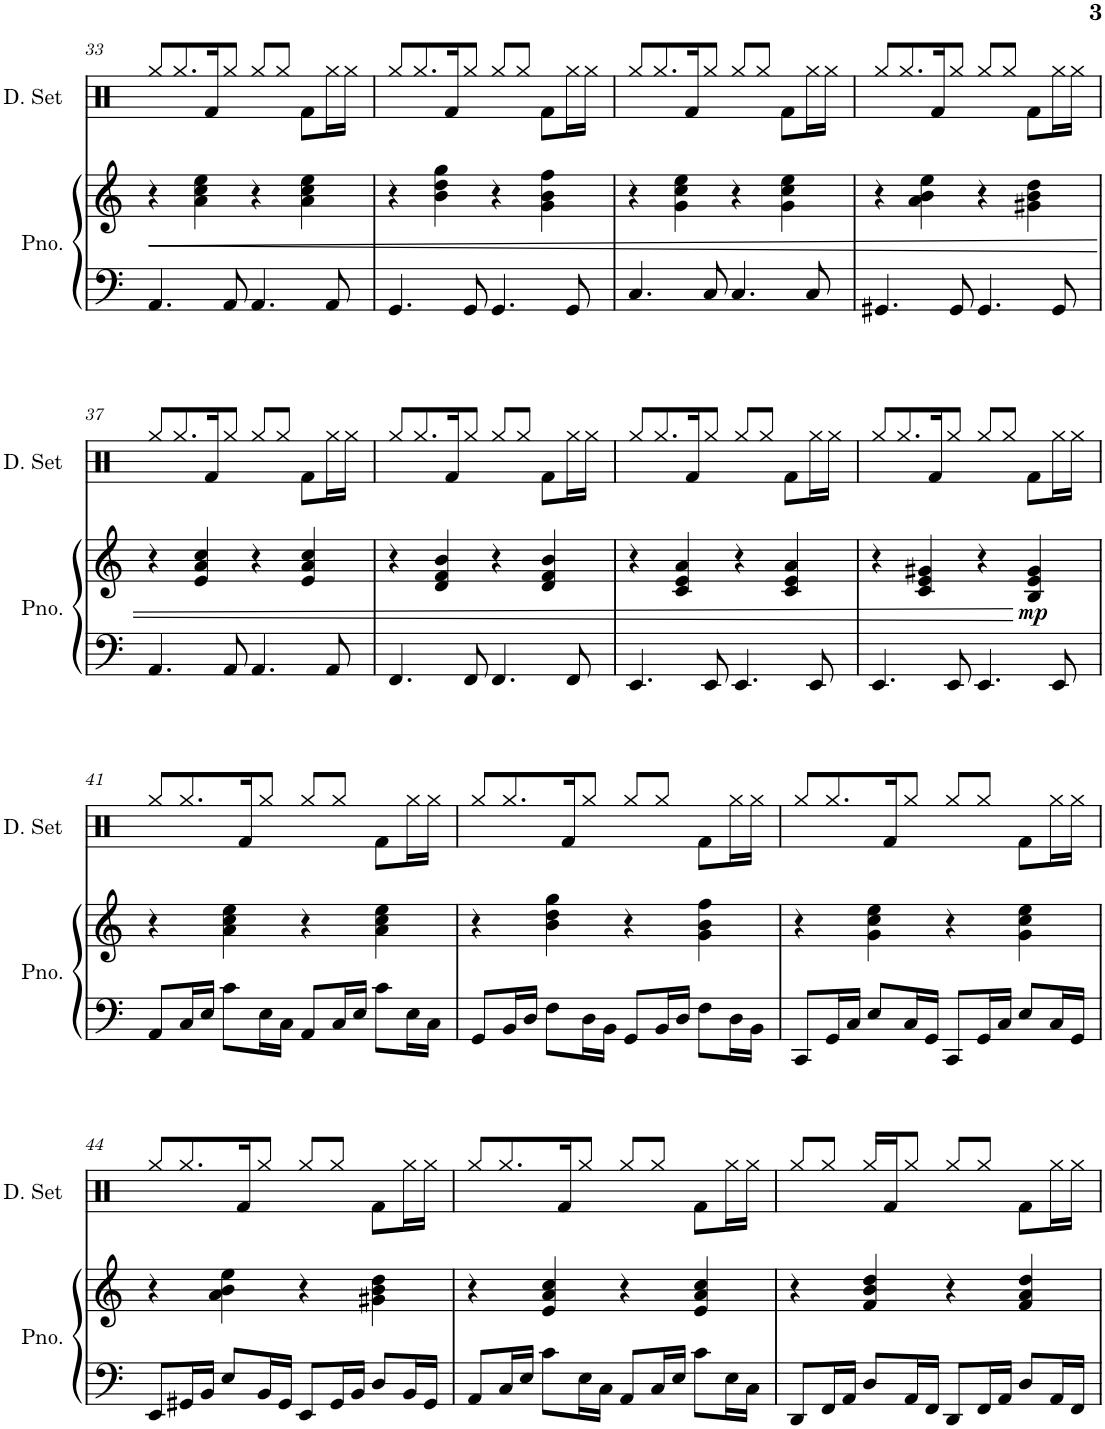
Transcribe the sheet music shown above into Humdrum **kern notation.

**kern	**kern	**dynam	**kern
*part2	*part2	*part2	*part1
*staff3	*staff2	*staff2/3	*staff1
*I"Piano	*	*	*I"Drumset
*I'Pno.	*	*	*I'D. Set
!!LO:PB:g=z
*clefF4	*clefG2	*	*clefX
*k[]	*k[]	*	*k[]
*M4/4	*M4/4	*	*M4/4
=33	=33	=33	=33
!	!	!LO:HP:b	!
4.AA/	4r	<	8Rgg/L
.	.	.	8.Rgg/
.	4a\ 4cc\ 4ee\	.	.
.	.	.	16Rf/K
8AA/	.	.	8Rgg/J
4.AA/	4r	.	8Rgg/L
.	.	.	8Rgg/J
.	4a\ 4cc\ 4ee\	.	8Rf\L
8AA/	.	.	16Rgg\L
.	.	.	16Rgg\JJ
=34	=34	=34	=34
4.GG/	4r	.	8Rgg/L
.	.	.	8.Rgg/
.	4b\ 4dd\ 4gg\	.	.
.	.	.	16Rf/K
8GG/	.	.	8Rgg/J
4.GG/	4r	.	8Rgg/L
.	.	.	8Rgg/J
.	4g\ 4b\ 4ff\	.	8Rf\L
8GG/	.	.	16Rgg\L
.	.	.	16Rgg\JJ
=35	=35	=35	=35
4.C/	4r	.	8Rgg/L
.	.	.	8.Rgg/
.	4g\ 4cc\ 4ee\	.	.
.	.	.	16Rf/K
8C/	.	.	8Rgg/J
4.C/	4r	.	8Rgg/L
.	.	.	8Rgg/J
.	4g\ 4cc\ 4ee\	.	8Rf\L
8C/	.	.	16Rgg\L
.	.	.	16Rgg\JJ
=36	=36	=36	=36
4.GG#X/	4r	.	8Rgg/L
.	.	.	8.Rgg/
.	4a\ 4b\ 4ee\	.	.
.	.	.	16Rf/K
8GG#/	.	.	8Rgg/J
4.GG#/	4r	.	8Rgg/L
.	.	.	8Rgg/J
.	4g#X\ 4b\ 4dd\	.	8Rf\L
8GG#/	.	.	16Rgg\L
.	.	.	16Rgg\JJ
!!LO:LB:g=z
=37	=37	=37	=37
4.AA/	4r	.	8Rgg/L
.	.	.	8.Rgg/
.	4e/ 4a/ 4cc/	.	.
.	.	.	16Rf/K
8AA/	.	.	8Rgg/J
4.AA/	4r	.	8Rgg/L
.	.	.	8Rgg/J
.	4e/ 4a/ 4cc/	.	8Rf\L
8AA/	.	.	16Rgg\L
.	.	.	16Rgg\JJ
=38	=38	=38	=38
4.FF/	4r	.	8Rgg/L
.	.	.	8.Rgg/
.	4d/ 4f/ 4b/	.	.
.	.	.	16Rf/K
8FF/	.	.	8Rgg/J
4.FF/	4r	.	8Rgg/L
.	.	.	8Rgg/J
.	4d/ 4f/ 4b/	.	8Rf\L
8FF/	.	.	16Rgg\L
.	.	.	16Rgg\JJ
=39	=39	=39	=39
4.EE/	4r	.	8Rgg/L
.	.	.	8.Rgg/
.	4c/ 4e/ 4a/	.	.
.	.	.	16Rf/K
8EE/	.	.	8Rgg/J
4.EE/	4r	.	8Rgg/L
.	.	.	8Rgg/J
.	4c/ 4e/ 4a/	.	8Rf\L
8EE/	.	.	16Rgg\L
.	.	.	16Rgg\JJ
=40	=40	=40	=40
4.EE/	4r	.	8Rgg/L
.	.	.	8.Rgg/
.	4c/ 4e/ 4g#X/	.	.
.	.	.	16Rf/K
8EE/	.	.	8Rgg/J
4.EE/	4r	.	8Rgg/L
.	.	.	8Rgg/J
!	!	!LO:DY:n=1:b	!
.	4B/ 4e/ 4g#/	[ mp	8Rf\L
8EE/	.	.	16Rgg\L
.	.	.	16Rgg\JJ
!!LO:LB:g=z
=41	=41	=41	=41
8AA/L	4r	.	8Rgg/L
16C/L	.	.	8.Rgg/
16E/JJ	.	.	.
8c\L	4a\ 4cc\ 4ee\	.	.
.	.	.	16Rf/K
16E\L	.	.	8Rgg/J
16C\JJ	.	.	.
8AA/L	4r	.	8Rgg/L
16C/L	.	.	8Rgg/J
16E/JJ	.	.	.
8c\L	4a\ 4cc\ 4ee\	.	8Rf\L
16E\L	.	.	16Rgg\L
16C\JJ	.	.	16Rgg\JJ
=42	=42	=42	=42
8GG/L	4r	.	8Rgg/L
16BB/L	.	.	8.Rgg/
16D/JJ	.	.	.
8F\L	4b\ 4dd\ 4gg\	.	.
.	.	.	16Rf/K
16D\L	.	.	8Rgg/J
16BB\JJ	.	.	.
8GG/L	4r	.	8Rgg/L
16BB/L	.	.	8Rgg/J
16D/JJ	.	.	.
8F\L	4g\ 4b\ 4ff\	.	8Rf\L
16D\L	.	.	16Rgg\L
16BB\JJ	.	.	16Rgg\JJ
=43	=43	=43	=43
8CC/L	4r	.	8Rgg/L
16GG/L	.	.	8.Rgg/
16C/JJ	.	.	.
8E/L	4g\ 4cc\ 4ee\	.	.
.	.	.	16Rf/K
16C/L	.	.	8Rgg/J
16GG/JJ	.	.	.
8CC/L	4r	.	8Rgg/L
16GG/L	.	.	8Rgg/J
16C/JJ	.	.	.
8E/L	4g\ 4cc\ 4ee\	.	8Rf\L
16C/L	.	.	16Rgg\L
16GG/JJ	.	.	16Rgg\JJ
!!LO:LB:g=z
=44	=44	=44	=44
8EE/L	4r	.	8Rgg/L
16GG#X/L	.	.	8.Rgg/
16BB/JJ	.	.	.
8E/L	4a\ 4b\ 4ee\	.	.
.	.	.	16Rf/K
16BB/L	.	.	8Rgg/J
16GG#/JJ	.	.	.
8EE/L	4r	.	8Rgg/L
16GG#/L	.	.	8Rgg/J
16BB/JJ	.	.	.
8D/L	4g#X\ 4b\ 4dd\	.	8Rf\L
16BB/L	.	.	16Rgg\L
16GG#/JJ	.	.	16Rgg\JJ
=45	=45	=45	=45
8AA/L	4r	.	8Rgg/L
16C/L	.	.	8.Rgg/
16E/JJ	.	.	.
8c\L	4e/ 4a/ 4cc/	.	.
.	.	.	16Rf/K
16E\L	.	.	8Rgg/J
16C\JJ	.	.	.
8AA/L	4r	.	8Rgg/L
16C/L	.	.	8Rgg/J
16E/JJ	.	.	.
8c\L	4e/ 4a/ 4cc/	.	8Rf\L
16E\L	.	.	16Rgg\L
16C\JJ	.	.	16Rgg\JJ
=46	=46	=46	=46
8DD/L	4r	.	8Rgg/L
16FF/L	.	.	8Rgg/J
16AA/JJ	.	.	.
8D/L	4f/ 4b/ 4dd/	.	16Rgg/LL
.	.	.	16Rf/J
16AA/L	.	.	8Rgg/J
16FF/JJ	.	.	.
8DD/L	4r	.	8Rgg/L
16FF/L	.	.	8Rgg/J
16AA/JJ	.	.	.
8D/L	4f/ 4a/ 4dd/	.	8Rf\L
16AA/L	.	.	16Rgg\L
16FF/JJ	.	.	16Rgg\JJ
=	=	=	=
*-	*-	*-	*-
